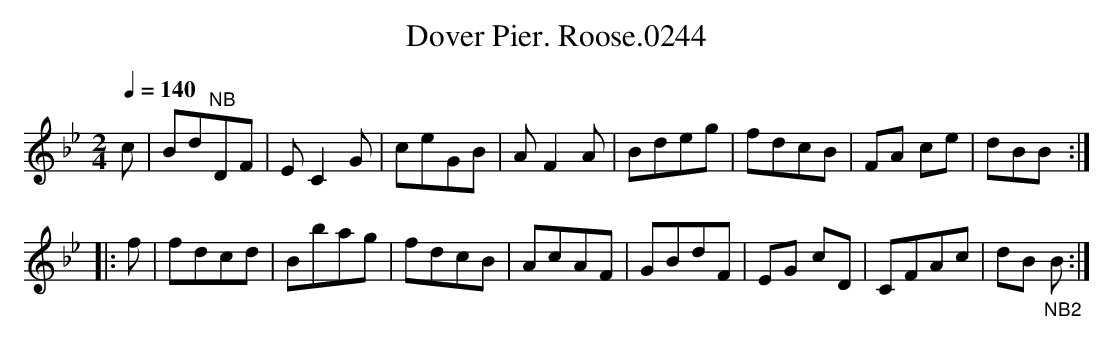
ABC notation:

X:1
T:Dover Pier. Roose.0244
M:2/4
L:1/8
Q:1/4=140
K:Bb
c|Bd"NB"DF|E C2G|ceGB|A F2 A|\\
Bdeg|fdcB|FA ce|dBB:|
|:f|fdcd|Bbag|fdcB|AcAF|\\
GBdF|EG cD|CFAc|dB "_NB2"B:|
